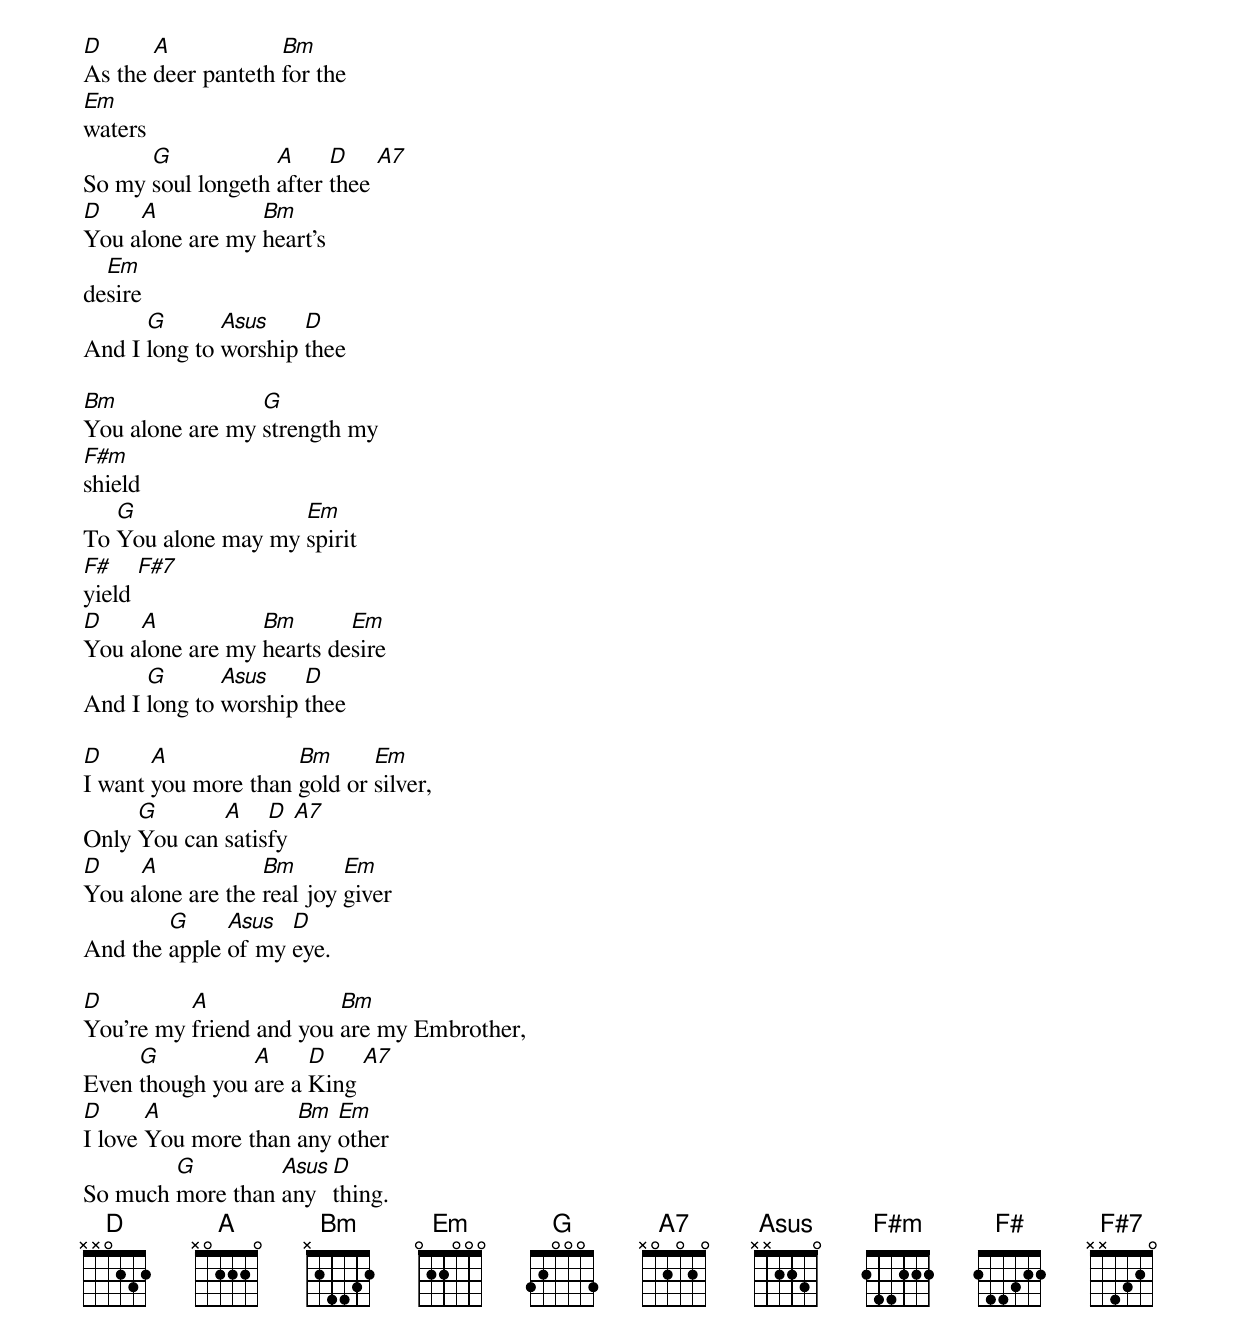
[D]As the [A]deer panteth [Bm]for the
[Em]waters
So my [G]soul longeth [A]after [D]thee [A7]
[D]You a[A]lone are my [Bm]heart’s
de[Em]sire
And I [G]long to [Asus]worship [D]thee

[Bm]You alone are my [G]strength my
[F#m]shield
To [G]You alone may my [Em]spirit
[F#]yield [F#7]
[D]You a[A]lone are my [Bm]hearts de[Em]sire
And I [G]long to [Asus]worship [D]thee

[D]I want [A]you more than [Bm]gold or [Em]silver,
Only [G]You can [A]satis[D]fy [A7]
[D]You a[A]lone are the [Bm]real joy [Em]giver
And the [G]apple [Asus]of my [D]eye.

[D]You're my [A]friend and you [Bm]are my Em[]brother,
Even [G]though you [A]are a [D]King [A7]
[D]I love [A]You more than [Bm]any [Em]other
So much [G]more than [Asus]any[D]thing.
